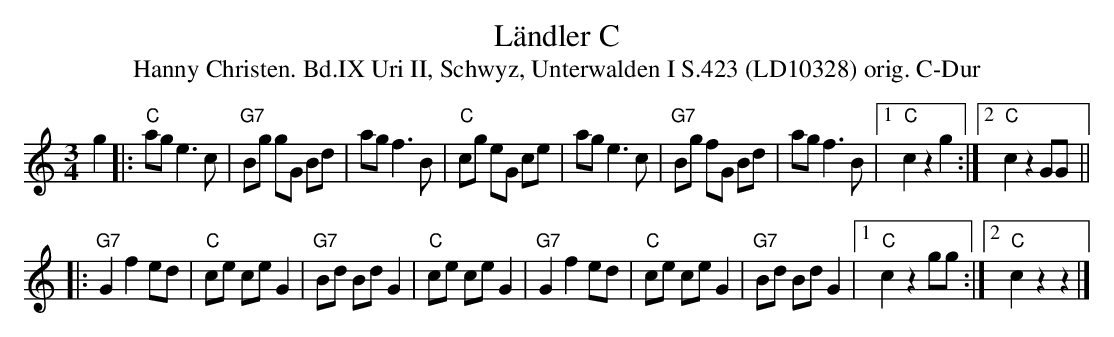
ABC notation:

X:1
T:Ländler C
T:Hanny Christen. Bd.IX Uri II, Schwyz, Unterwalden I S.423 (LD10328) orig. C-Dur
M:3/4
L:1/8
K:C
g2 |: "C"ag e3c  | "G7"Bg gG Bd | ag f3B | "C"cg eG ce | ag e3c | "G7"Bg fG Bd | ag f3B |1 "C"c2z2g2 :|2 "C"c2 z2 GG||
|:"G7"G2f2 ed | "C"ce ce G2 | "G7"Bd Bd G2 | "C"ce ce G2 | "G7"G2 f2 ed | "C"ce ce G2 | "G7"Bd Bd G2 |1 "C"c2 z2 gg :|2 "C"c2 z2z2 |]
